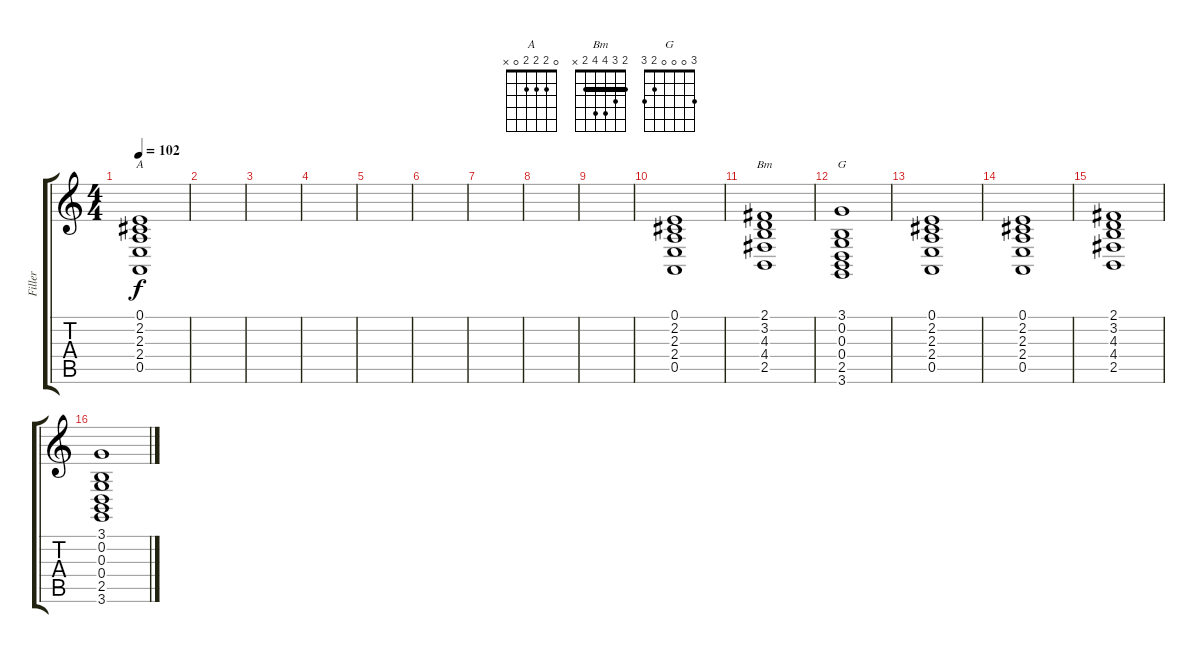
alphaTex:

\track ("Filler" "Filler") {instrument synthstrings2}
\staff {score tabs}
\tuning (E4 B3 G3 D3 A2 E2) {hide}
\chord ("A" 0 2 2 2 0 x)
\chord ("Bm" 2 3 4 4 2 x) {barre 2}
\chord ("G" 3 0 0 0 2 3)
\ts (4 4)
\tempo 102
\clef g2
\ks c
(0.1 2.2 2.3 2.4 0.5).1{ch "A" dy f} |
|
|
|
|
|
|
|
|
(0.1 2.2 2.3 2.4 0.5).1 |
(2.1 3.2 4.3 4.4 2.5).1{ch "Bm"} |
(3.1 0.2 0.3 0.4 2.5 3.6).1{ch "G"} |
(0.1 2.2 2.3 2.4 0.5).1 |
(0.1 2.2 2.3 2.4 0.5).1 |
(2.1 3.2 4.3 4.4 2.5).1 |
(3.1 0.2 0.3 0.4 2.5 3.6).1
